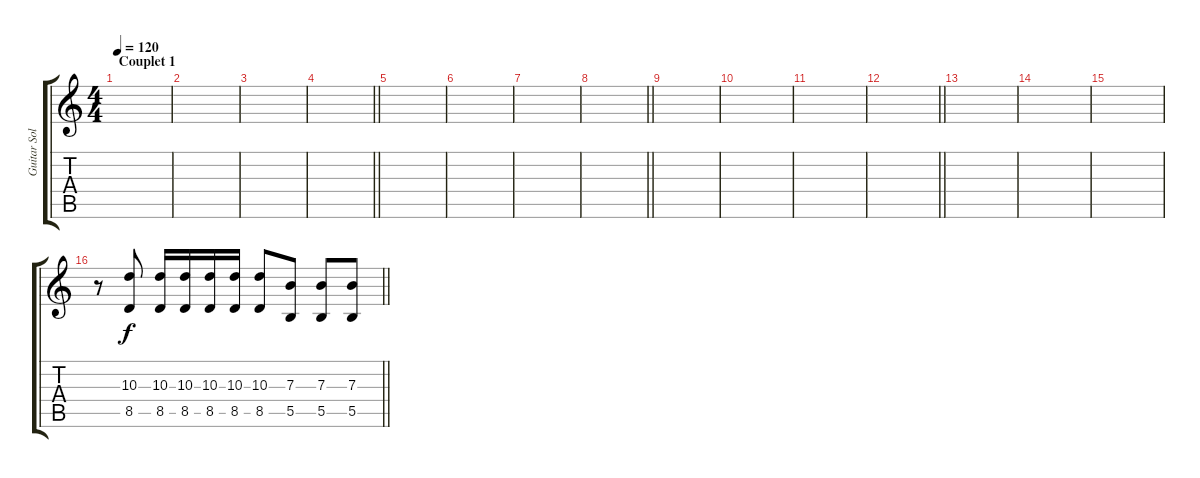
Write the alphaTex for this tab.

\track ("Guitar Solo" "Guitar Sol") {instrument distortionguitar}
\staff {score tabs}
\tuning (Db4 Ab3 E3 B2 Gb2 B1) {hide}
\ts (4 4)
\section ("" "Couplet 1")
\tempo 120
\clef g2
\ks c
|
|
|
\barLineRight lightlight
|
|
|
|
\barLineRight lightlight
|
|
|
|
\barLineRight lightlight
|
|
|
|
\barLineRight lightlight
r.8 (10.3 8.5).8 (10.3 8.5).16 (10.3 8.5).16 (10.3 8.5).16 (10.3 8.5).16 (10.3 8.5).8 (7.3 5.5).8 (7.3 5.5).8 (7.3 5.5).8
